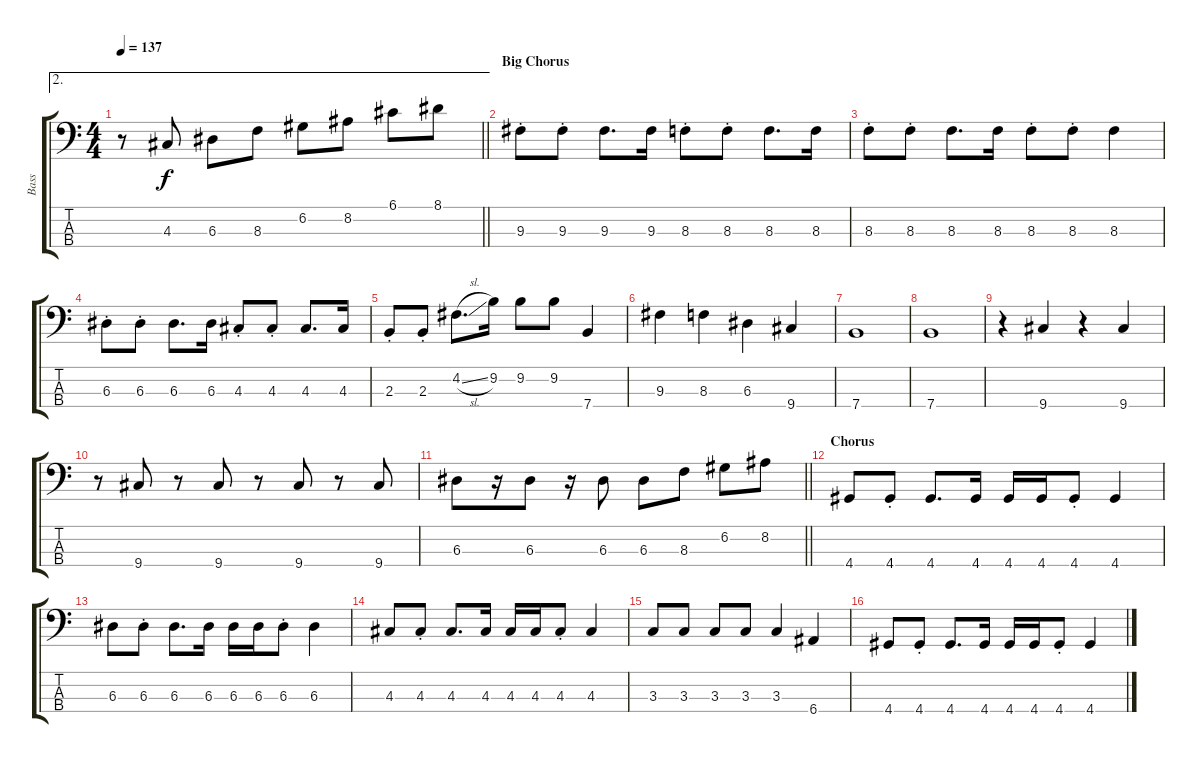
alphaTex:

\track ("Bass" "Bass") {instrument electricbassfinger}
\staff {score tabs}
\tuning (G2 D2 A1 E1) {hide}
\ae 2
\ts (4 4)
\tempo 137
\clef f4
\barLineRight lightlight
\ks c
r.8{dy f} 4.3.8 6.3.8 8.3.8 6.2.8 8.2.8 6.1.8 8.1.8 |
\section ("" "Big Chorus")
9.3{st}.8 9.3{st}.8 9.3.8{d} 9.3.16 8.3{st}.8 8.3{st}.8 8.3.8{d} 8.3.16 |
8.3{st}.8 8.3{st}.8 8.3.8{d} 8.3.16 8.3{st}.8 8.3{st}.8 8.3.4 |
6.3{st}.8 6.3{st}.8 6.3.8{d} 6.3.16 4.3{st}.8 4.3{st}.8 4.3.8{d} 4.3.16 |
2.3{st}.8 2.3{st}.8 4.2{sl}.8{d} 9.2.16 9.2.8 9.2.8 7.4.4 |
9.3.4 8.3.4 6.3.4 9.4.4 |
7.4.1 |
7.4.1 |
r.4 9.4.4 r.4 9.4.4 |
r.8 9.4.8 r.8 9.4.8 r.8 9.4.8 r.8 9.4.8 |
\barLineRight lightlight
6.3.8 r.16 6.3.8 r.16 6.3.8 6.3.8 8.3.8 6.2.8 8.2.8 |
\section ("" "Chorus")
4.4.8 4.4{st}.8 4.4.8{d} 4.4.16 4.4.16 4.4.16 4.4{st}.8 4.4.4 |
6.3.8 6.3{st}.8 6.3.8{d} 6.3.16 6.3.16 6.3.16 6.3{st}.8 6.3.4 |
4.3.8 4.3{st}.8 4.3.8{d} 4.3.16 4.3.16 4.3.16 4.3{st}.8 4.3.4 |
3.3.8 3.3.8 3.3.8 3.3.8 3.3.4 6.4.4 |
4.4.8 4.4{st}.8 4.4.8{d} 4.4.16 4.4.16 4.4.16 4.4{st}.8 4.4.4
